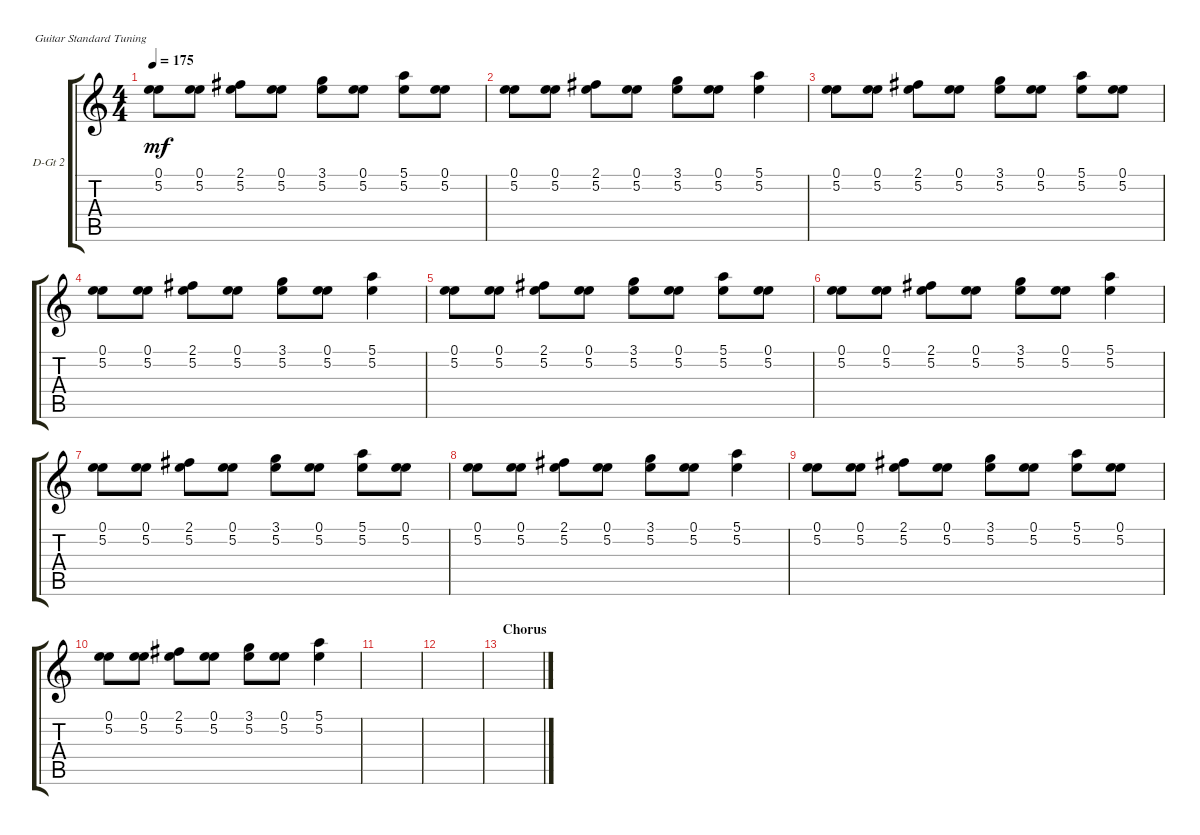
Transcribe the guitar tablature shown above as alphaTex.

\defaultSystemsLayout 4
\bracketExtendMode groupsimilarinstruments
\firstSystemTrackNameOrientation horizontal
\otherSystemsTrackNameOrientation horizontal
\track ("Distortion Guitar 2" "D-Gt 2") {instrument distortionguitar}
\staff {score tabs}
\tuning (E4 B3 G3 D3 A2 E2)
\ts (4 4)
\tempo 175
\clef g2
\scale
0.333333
\ks c
(0.1 5.2).8{dy mf} (0.1 5.2).8 (2.1 5.2).8 (0.1 5.2).8 (3.1 5.2).8 (0.1 5.2).8 (5.1 5.2).8 (0.1 5.2).8 |
\scale
0.333333 (0.1 5.2).8 (0.1 5.2).8 (2.1 5.2).8 (0.1 5.2).8 (3.1 5.2).8 (0.1 5.2).8 (5.1 5.2).4 |
\scale
0.333333 (0.1 5.2).8 (0.1 5.2).8 (2.1 5.2).8 (0.1 5.2).8 (3.1 5.2).8 (0.1 5.2).8 (5.1 5.2).8 (0.1 5.2).8 |
\scale
0.333333 (0.1 5.2).8 (0.1 5.2).8 (2.1 5.2).8 (0.1 5.2).8 (3.1 5.2).8 (0.1 5.2).8 (5.1 5.2).4 |
\scale
0.333333 (0.1 5.2).8 (0.1 5.2).8 (2.1 5.2).8 (0.1 5.2).8 (3.1 5.2).8 (0.1 5.2).8 (5.1 5.2).8 (0.1 5.2).8 |
\scale
0.333333 (0.1 5.2).8 (0.1 5.2).8 (2.1 5.2).8 (0.1 5.2).8 (3.1 5.2).8 (0.1 5.2).8 (5.1 5.2).4 |
\scale
0.333333 (0.1 5.2).8 (0.1 5.2).8 (2.1 5.2).8 (0.1 5.2).8 (3.1 5.2).8 (0.1 5.2).8 (5.1 5.2).8 (0.1 5.2).8 |
\scale
0.333333 (0.1 5.2).8 (0.1 5.2).8 (2.1 5.2).8 (0.1 5.2).8 (3.1 5.2).8 (0.1 5.2).8 (5.1 5.2).4 |
\scale
0.333333 (0.1 5.2).8 (0.1 5.2).8 (2.1 5.2).8 (0.1 5.2).8 (3.1 5.2).8 (0.1 5.2).8 (5.1 5.2).8 (0.1 5.2).8 |
\scale
0.333333 (0.1 5.2).8 (0.1 5.2).8 (2.1 5.2).8 (0.1 5.2).8 (3.1 5.2).8 (0.1 5.2).8 (5.1 5.2).4 |
\scale
0.333333 |
\scale
0.333333 |
\section ("" "Chorus")
\scale
0.333333 |
\scale
0.333333 |
\scale
0.333333 |
\scale
0.333333
